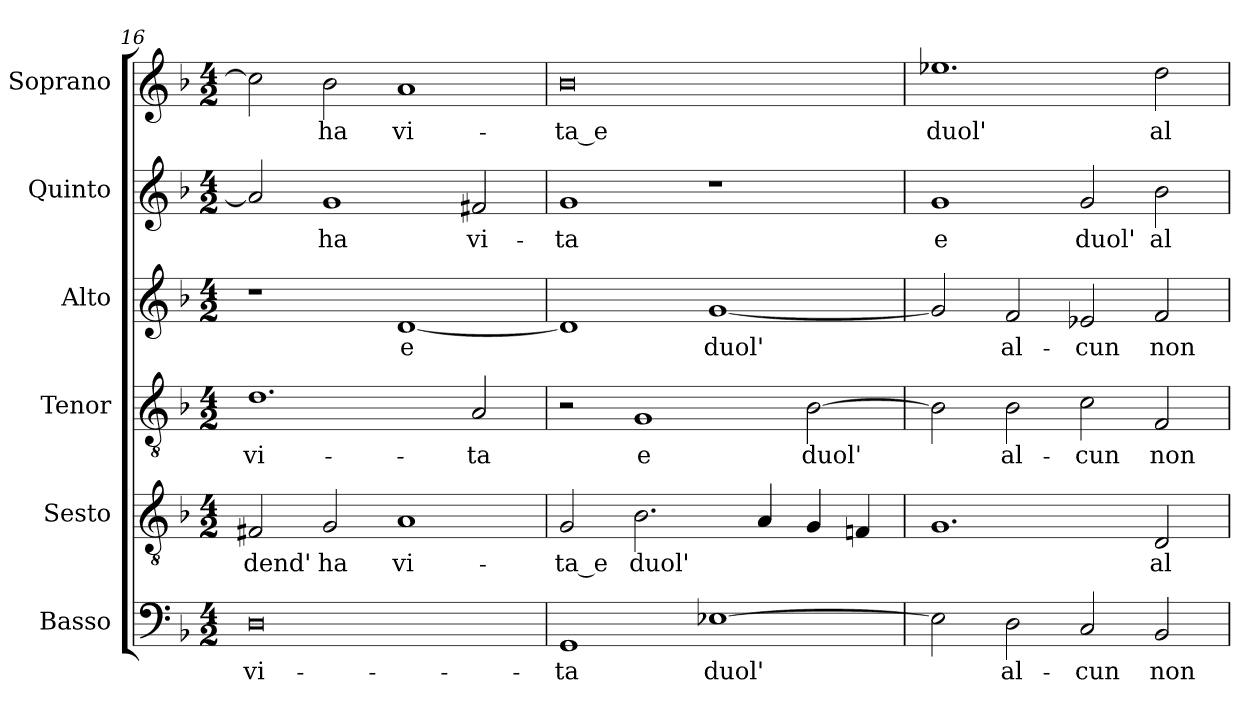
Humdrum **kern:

**kern	**text	**kern	**text	**kern	**text	**kern	**text	**kern	**text	**kern	**text
*part6	*part6	*part5	*part5	*part4	*part4	*part3	*part3	*part2	*part2	*part1	*part1
*staff6	*staff6	*staff5	*staff5	*staff4	*staff4	*staff3	*staff3	*staff2	*staff2	*staff1	*staff1
*I"Basso	*	*I"Sesto	*	*I"Tenor	*	*I"Alto	*	*I"Quinto	*	*I"Soprano	*
*	*	*I'T.	*	*I'T.	*	*I'A.	*	*	*	*I'Sop.	*
*clefF4	*	*clefGv2	*	*clefGv2	*	*clefG2	*	*clefG2	*	*clefG2	*
*	*	*ITrd7c12	*	*ITrd7c12	*	*	*	*	*	*	*
*k[b-]	*	*k[b-]	*	*k[b-]	*	*k[b-]	*	*k[b-]	*	*k[b-]	*
*F:	*	*F:	*	*F:	*	*F:	*	*F:	*	*F:	*
*M4/2	*	*M4/2	*	*M4/2	*	*M4/2	*	*M4/2	*	*M4/2	*
=16	=16	=16	=16	=16	=16	=16	=16	=16	=16	=16	=16
!	!LO:LY:b:color=#000000	!	!	!	!	!	!	!	!	!	!
!	!	!	!LO:LY:b:color=#000000	!	!	!	!	!	!	!	!
!	!	!	!	!	!LO:LY:b:color=#000000	!	!	!	!	!	!
0Di	vi-	2FF#Xi/	-dend'	1.Di	vi-	1r	.	2ai/]	.	2cci\]	.
!	!	!	!LO:LY:b:color=#000000	!	!	!	!	!	!	!	!
!	!	!	!	!	!	!	!	!	!LO:LY:b:color=#000000	!	!
!	!	!	!	!	!	!	!	!	!	!	!LO:LY:b:color=#000000
.	.	2GGi/	ha	.	.	.	.	1gi	ha	2b-i\	ha
!	!	!	!LO:LY:b:color=#000000	!	!	!	!	!	!	!	!
!	!	!	!	!	!	!	!LO:LY:b:color=#000000	!	!	!	!
!	!	!	!	!	!	!	!	!	!	!	!LO:LY:b:color=#000000
.	.	1AAi	vi-	.	.	[1di	e	.	.	1ai	vi-
!	!	!	!	!	!LO:LY:b:color=#000000	!	!	!	!	!	!
!	!	!	!	!	!	!	!	!	!LO:LY:b:color=#000000	!	!
.	.	.	.	2AAi/	-ta	.	.	2f#Xi/	vi-	.	.
!!LO:LB:g=z
=17	=17	=17	=17	=17	=17	=17	=17	=17	=17	=17	=17
!	!LO:LY:b:color=#000000	!	!	!	!	!	!	!	!	!	!
!	!	!	!LO:LY:b:color=#000000	!	!	!	!	!	!	!	!
!	!	!	!	!	!	!	!	!	!LO:LY:b:color=#000000	!	!
!	!	!	!	!	!	!	!	!	!	!	!LO:LY:b:color=#000000
1GGi	-ta	2GGi/	-ta_e	2r	.	1di]	.	1gi	-ta	0b-i	-ta_e
!	!	!	!LO:LY:b:color=#000000	!	!	!	!	!	!	!	!
!	!	!	!	!	!LO:LY:b:color=#000000	!	!	!	!	!	!
.	.	2.BB-i\	duol'	1GGi	e	.	.	.	.	.	.
!	!LO:LY:b:color=#000000	!	!	!	!	!	!	!	!	!	!
!	!	!	!	!	!	!	!LO:LY:b:color=#000000	!	!	!	!
[1E-Xi	duol'	.	.	.	.	[1gi	duol'	1r	.	.	.
.	.	4AAi/	.	.	.	.	.	.	.	.	.
!	!	!	!	!	!LO:LY:b:color=#000000	!	!	!	!	!	!
.	.	4GGi/	.	[2BB-i\	duol'	.	.	.	.	.	.
.	.	4FFni/	.	.	.	.	.	.	.	.	.
=18	=18	=18	=18	=18	=18	=18	=18	=18	=18	=18	=18
!	!	!	!	!	!	!	!	!	!LO:LY:b:color=#000000	!	!
!	!	!	!	!	!	!	!	!	!	!	!LO:LY:b:color=#000000
2E-i\]	.	1.GGi	.	2BB-i\]	.	2gi/]	.	1gi	e	1.ee-Xi	duol'
!	!LO:LY:b:color=#000000	!	!	!	!	!	!	!	!	!	!
!	!	!	!	!	!LO:LY:b:color=#000000	!	!	!	!	!	!
!	!	!	!	!	!	!	!LO:LY:b:color=#000000	!	!	!	!
2Di\	al-	.	.	2BB-i\	al-	2fi/	al-	.	.	.	.
!	!LO:LY:b:color=#000000	!	!	!	!	!	!	!	!	!	!
!	!	!	!	!	!LO:LY:b:color=#000000	!	!	!	!	!	!
!	!	!	!	!	!	!	!LO:LY:b:color=#000000	!	!	!	!
!	!	!	!	!	!	!	!	!	!LO:LY:b:color=#000000	!	!
2Ci/	-cun	.	.	2Ci\	-cun	2e-Xi/	-cun	2gi/	duol'	.	.
!	!LO:LY:b:color=#000000	!	!	!	!	!	!	!	!	!	!
!	!	!	!LO:LY:b:color=#000000	!	!	!	!	!	!	!	!
!	!	!	!	!	!LO:LY:b:color=#000000	!	!	!	!	!	!
!	!	!	!	!	!	!	!LO:LY:b:color=#000000	!	!	!	!
!	!	!	!	!	!	!	!	!	!LO:LY:b:color=#000000	!	!
!	!	!	!	!	!	!	!	!	!	!	!LO:LY:b:color=#000000
2BB-i/	non	2DDi/	al-	2FFi/	non	2fi/	non	2b-i\	al-	2ddi\	al-
=	=	=	=	=	=	=	=	=	=	=	=
*-	*-	*-	*-	*-	*-	*-	*-	*-	*-	*-	*-
